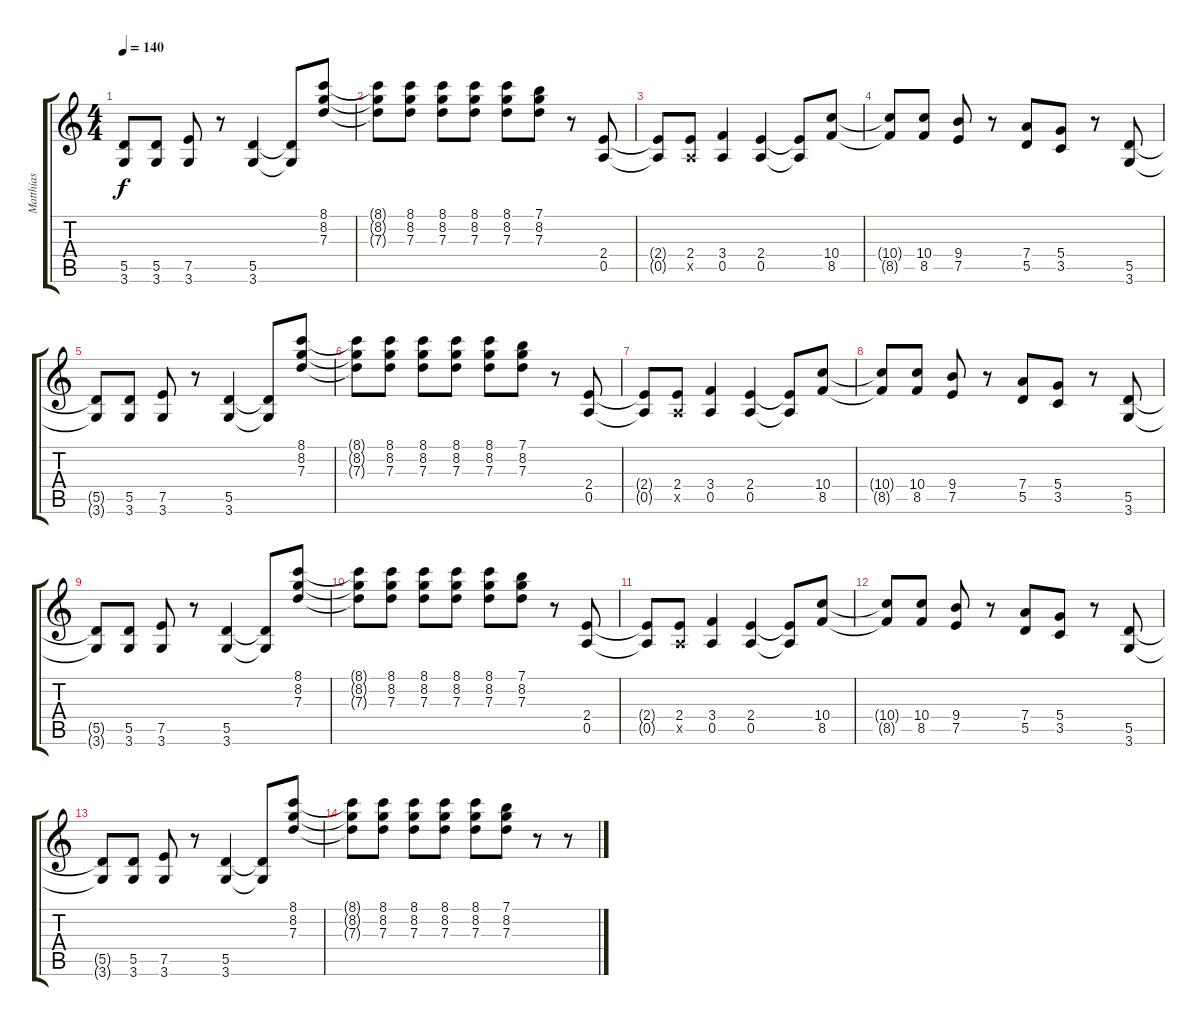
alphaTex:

\track ("Matthias" "Matthias") {instrument distortionguitar}
\staff {score tabs}
\tuning (E4 B3 G3 D3 A2 E2) {hide}
\ts (4 4)
\tempo 140
\clef g2
\ks c
(5.5{t} 3.6{t}).8{dy f} (5.5 3.6).8 (7.5 3.6).8 r.8 (5.5 3.6).4 (5.5{t} 3.6{t}).8 (8.1 8.2 7.3).8 |
(8.1{t} 8.2{t} 7.3{t}).8 (8.1 8.2 7.3).8 (8.1 8.2 7.3).8 (8.1 8.2 7.3).8 (8.1 8.2 7.3).8 (7.1 8.2 7.3).8 r.8 (2.4 0.5).8 |
(2.4{t} 0.5{t}).8 (2.4 0.5{x}).8 (3.4 0.5).4 (2.4 0.5).4 (2.4{t} 0.5{t}).8 (10.4 8.5).8 |
(10.4{t} 8.5{t}).8 (10.4 8.5).8 (9.4 7.5).8 r.8 (7.4 5.5).8 (5.4 3.5).8 r.8 (5.5 3.6).8 |
(5.5{t} 3.6{t}).8 (5.5 3.6).8 (7.5 3.6).8 r.8 (5.5 3.6).4 (5.5{t} 3.6{t}).8 (8.1 8.2 7.3).8 |
(8.1{t} 8.2{t} 7.3{t}).8 (8.1 8.2 7.3).8 (8.1 8.2 7.3).8 (8.1 8.2 7.3).8 (8.1 8.2 7.3).8 (7.1 8.2 7.3).8 r.8 (2.4 0.5).8 |
(2.4{t} 0.5{t}).8 (2.4 0.5{x}).8 (3.4 0.5).4 (2.4 0.5).4 (2.4{t} 0.5{t}).8 (10.4 8.5).8 |
(10.4{t} 8.5{t}).8 (10.4 8.5).8 (9.4 7.5).8 r.8 (7.4 5.5).8 (5.4 3.5).8 r.8 (5.5 3.6).8 |
(5.5{t} 3.6{t}).8 (5.5 3.6).8 (7.5 3.6).8 r.8 (5.5 3.6).4 (5.5{t} 3.6{t}).8 (8.1 8.2 7.3).8 |
(8.1{t} 8.2{t} 7.3{t}).8 (8.1 8.2 7.3).8 (8.1 8.2 7.3).8 (8.1 8.2 7.3).8 (8.1 8.2 7.3).8 (7.1 8.2 7.3).8 r.8 (2.4 0.5).8 |
(2.4{t} 0.5{t}).8 (2.4 0.5{x}).8 (3.4 0.5).4 (2.4 0.5).4 (2.4{t} 0.5{t}).8 (10.4 8.5).8 |
(10.4{t} 8.5{t}).8 (10.4 8.5).8 (9.4 7.5).8 r.8 (7.4 5.5).8 (5.4 3.5).8 r.8 (5.5 3.6).8 |
(5.5{t} 3.6{t}).8 (5.5 3.6).8 (7.5 3.6).8 r.8 (5.5 3.6).4 (5.5{t} 3.6{t}).8 (8.1 8.2 7.3).8 |
(8.1{t} 8.2{t} 7.3{t}).8 (8.1 8.2 7.3).8 (8.1 8.2 7.3).8 (8.1 8.2 7.3).8 (8.1 8.2 7.3).8 (7.1 8.2 7.3).8 r.8 r.8
